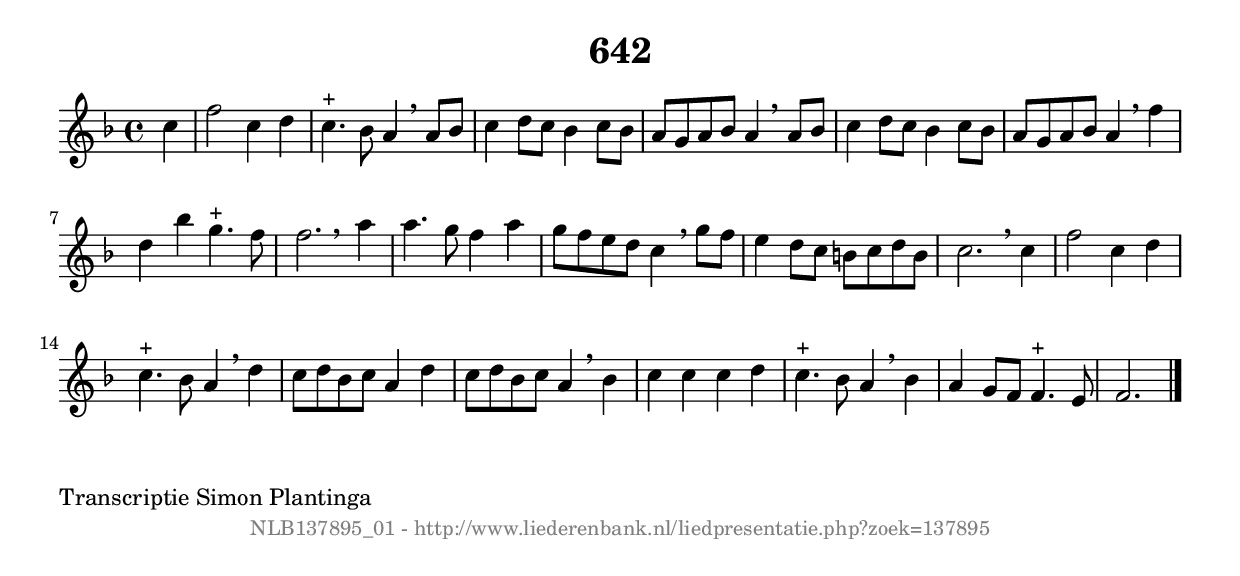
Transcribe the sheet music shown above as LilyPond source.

%
% produced by wce2krn 1.64 (7 June 2014)
%
\version"2.16"
#(append! paper-alist '(("long" . (cons (* 210 mm) (* 2000 mm)))))
#(set-default-paper-size "long")
sb = {\breathe}
mBreak = {\breathe }
bBreak = {\breathe }
x = {\once\override NoteHead #'style = #'cross }
gl=\glissando
itime={\override Staff.TimeSignature #'stencil = ##f }
ficta = {\once\set suggestAccidentals = ##t}
fine = {\once\override Score.RehearsalMark #'self-alignment-X = #1 \mark \markup {\italic{Fine}}}
dc = {\once\override Score.RehearsalMark #'self-alignment-X = #1 \mark \markup {\italic{D.C.}}}
dcf = {\once\override Score.RehearsalMark #'self-alignment-X = #1 \mark \markup {\italic{D.C. al Fine}}}
dcc = {\once\override Score.RehearsalMark #'self-alignment-X = #1 \mark \markup {\italic{D.C. al Coda}}}
ds = {\once\override Score.RehearsalMark #'self-alignment-X = #1 \mark \markup {\italic{D.S.}}}
dsf = {\once\override Score.RehearsalMark #'self-alignment-X = #1 \mark \markup {\italic{D.S. al Fine}}}
dsc = {\once\override Score.RehearsalMark #'self-alignment-X = #1 \mark \markup {\italic{D.S. al Coda}}}
pv = {\set Score.repeatCommands = #'((volta "1"))}
sv = {\set Score.repeatCommands = #'((volta "2"))}
tv = {\set Score.repeatCommands = #'((volta "3"))}
qv = {\set Score.repeatCommands = #'((volta "4"))}
xv = {\set Score.repeatCommands = #'((volta #f))}
\header{ tagline = ""
title = "642"
}
\score {{
\key f \major
\relative g'
{
\set melismaBusyProperties = #'()
\partial 32*8
\time 4/4
\tempo 4=120
\override Score.MetronomeMark #'transparent = ##t
\override Score.RehearsalMark #'break-visibility = #(vector #t #t #f)
c4 | f2 c4 d4 | c4.^"+" bes8 a4 \sb a8 bes8 | c4 d8 c8 bes4 c8 bes8 | a8 g8 a8 bes8 a4 \mBreak
a8 bes8 | c4 d8 c8 bes4 c8 bes8 | a8 g8 a8 bes8 a4 \sb f'4 | d4 bes'4 g4.^"+" f8 | f2. \bar ":|:" \bBreak
a4 | a4. g8 f4 a4 | g8 f8 e8 d8 c4 \sb g'8 f8 | e4 d8 c8 b8 c8 d8 b8 | c2. \mBreak
c4 | f2 c4 d4 | c4.^"+" bes8 a4 \sb d4 | c8 d8 bes8 c8 a4 d4 | c8 d8 bes8 c8 a4 \mBreak
bes4 | c4 c4 c4 d4 | c4.^"+" bes8 a4 \sb bes4 | a4 g8 f8 f4.^"+" e8 | f2. \bar "|."
 }}
 \midi { }
 \layout {
            indent = 0.0\cm
}
}
\markup { \wordwrap-string #" 
Transcriptie Simon Plantinga
"}
\markup { \vspace #0 } \markup { \with-color #grey \fill-line { \center-column { \smaller "NLB137895_01 - http://www.liederenbank.nl/liedpresentatie.php?zoek=137895" } } }
